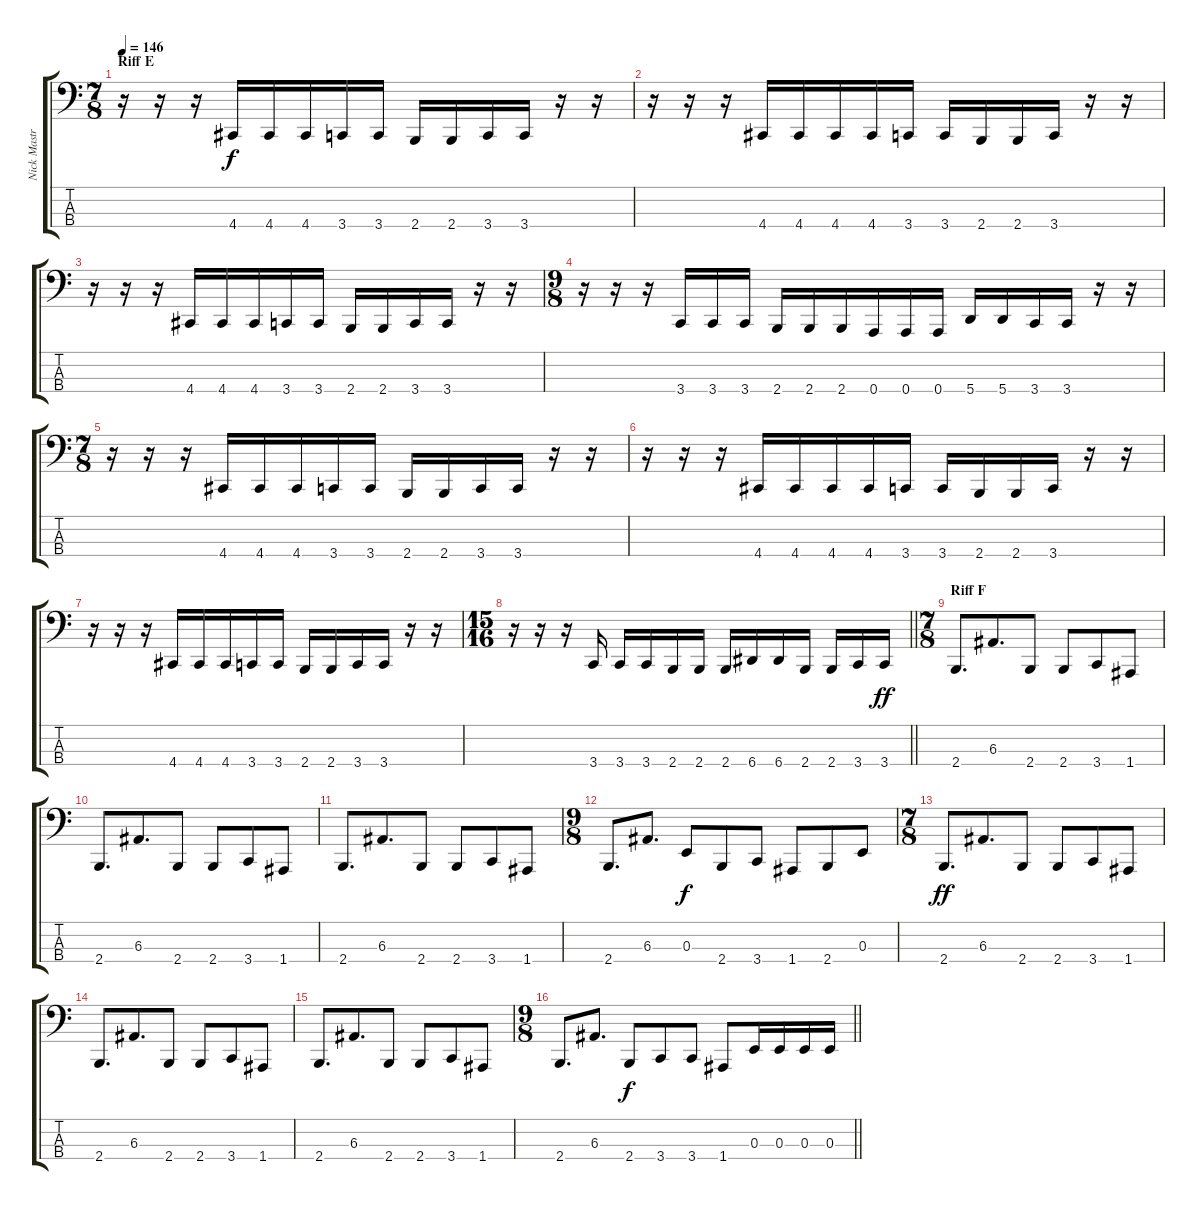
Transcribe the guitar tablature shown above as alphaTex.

\track ("Nick Mastroianni " "Nick Mastr") {instrument electricbasspick}
\staff {score tabs}
\tuning (D2 A1 E1 A0) {hide}
\ts (7 8)
\section ("" "Riff E")
\tempo 146
\clef f4
\ks c
r.16{dy f} r.16 r.16 4.4.16 4.4.16 4.4.16 3.4.16 3.4.16 2.4.16 2.4.16 3.4.16 3.4.16 r.16 r.16 |
r.16 r.16 r.16 4.4.16 4.4.16 4.4.16 4.4.16 3.4.16 3.4.16 2.4.16 2.4.16 3.4.16 r.16 r.16 |
r.16 r.16 r.16 4.4.16 4.4.16 4.4.16 3.4.16 3.4.16 2.4.16 2.4.16 3.4.16 3.4.16 r.16 r.16 |
\ts (9 8)
r.16 r.16 r.16 3.4.16 3.4.16 3.4.16 2.4.16 2.4.16 2.4.16 0.4.16 0.4.16 0.4.16 5.4.16 5.4.16 3.4.16 3.4.16 r.16 r.16 |
\ts (7 8)
r.16 r.16 r.16 4.4.16 4.4.16 4.4.16 3.4.16 3.4.16 2.4.16 2.4.16 3.4.16 3.4.16 r.16 r.16 |
r.16 r.16 r.16 4.4.16 4.4.16 4.4.16 4.4.16 3.4.16 3.4.16 2.4.16 2.4.16 3.4.16 r.16 r.16 |
r.16 r.16 r.16 4.4.16 4.4.16 4.4.16 3.4.16 3.4.16 2.4.16 2.4.16 3.4.16 3.4.16 r.16 r.16 |
\ts (15 16)
\barLineRight lightlight
r.16 r.16 r.16 3.4.16 3.4.16 3.4.16 2.4.16 2.4.16 2.4.16 6.4.16 6.4.16 2.4.16 2.4.16 3.4.16 3.4.16{dy ff} |
\ts (7 8)
\section ("" "Riff F")
2.4.8{d} 6.3.8{d} 2.4.8 2.4.8 3.4.8 1.4.8 |
2.4.8{d} 6.3.8{d} 2.4.8 2.4.8 3.4.8 1.4.8 |
2.4.8{d} 6.3.8{d} 2.4.8 2.4.8 3.4.8 1.4.8 |
\ts (9 8)
2.4.8{d} 6.3.8{d} 0.3.8{dy f} 2.4.8 3.4.8 1.4.8 2.4.8 0.3.8 |
\ts (7 8)
2.4.8{d dy ff} 6.3.8{d} 2.4.8 2.4.8 3.4.8 1.4.8 |
2.4.8{d} 6.3.8{d} 2.4.8 2.4.8 3.4.8 1.4.8 |
2.4.8{d} 6.3.8{d} 2.4.8 2.4.8 3.4.8 1.4.8 |
\ts (9 8)
\barLineRight lightlight
2.4.8{d} 6.3.8{d} 2.4.8{dy f} 3.4.8 3.4.8 1.4.8 0.3.16 0.3.16 0.3.16 0.3.16
